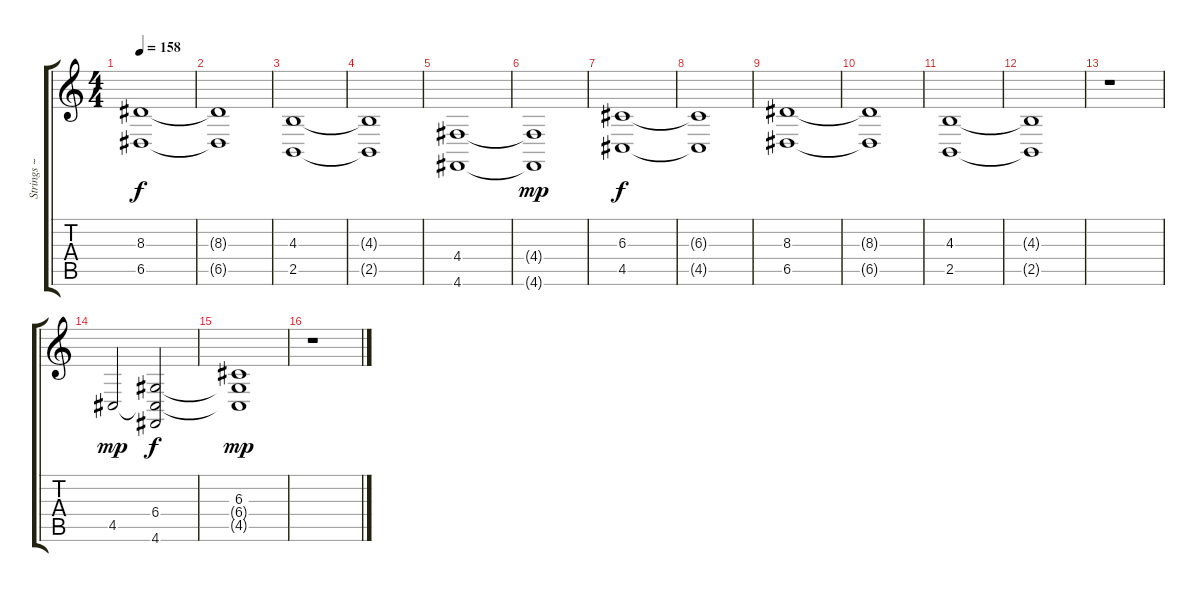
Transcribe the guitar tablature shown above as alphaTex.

\track ("Strings ~ Effect" "Strings ~ ") {instrument stringensemble2}
\staff {score tabs}
\tuning (E4 B3 G3 D3 A2 D2) {hide}
\ts (4 4)
\tempo 158
\clef g2
\ks c
(8.3 6.5).1{dy f} |
(8.3{t} 6.5{t}).1 |
(4.3 2.5).1 |
(4.3{t} 2.5{t}).1 |
(4.4 4.6).1 |
(4.4{t} 4.6{t}).1{dy mp} |
(6.3 4.5).1{dy f} |
(6.3{t} 4.5{t}).1 |
(8.3 6.5).1 |
(8.3{t} 6.5{t}).1 |
(4.3 2.5).1 |
(4.3{t} 2.5{t}).1 |
r.1 |
4.5.2{dy mp} (6.4 4.5{t} 4.6).2{dy f} |
(6.3 6.4{t} 4.5{t}).1{dy mp} |
r.1
